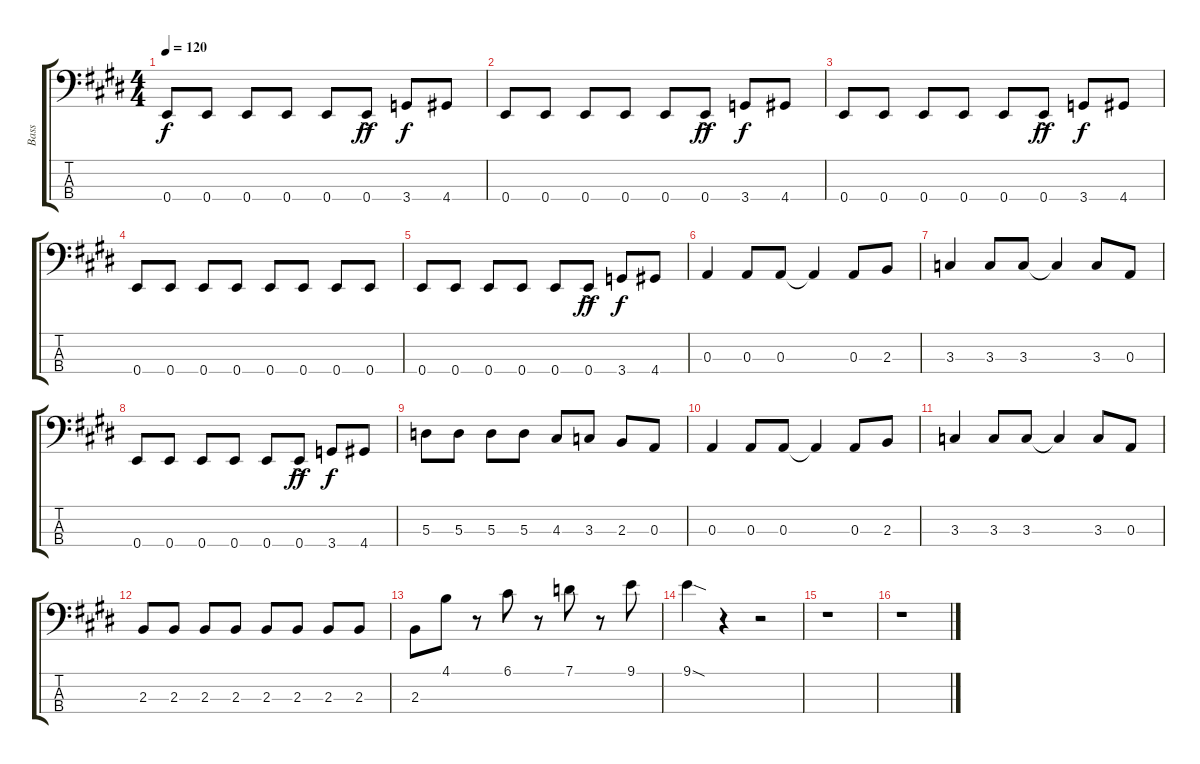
\track ("Bass" "Bass") {instrument electricbasspick}
\staff {score tabs}
\tuning (G2 D2 A1 E1) {hide}
\ts (4 4)
\tempo 120
\clef f4
\ks e
0.4.8{dy f} 0.4.8 0.4.8 0.4.8 0.4.8 0.4{ac}.8{dy ff} 3.4.8{dy f} 4.4.8 |
0.4.8 0.4.8 0.4.8 0.4.8 0.4.8 0.4{ac}.8{dy ff} 3.4.8{dy f} 4.4.8 |
0.4.8 0.4.8 0.4.8 0.4.8 0.4.8 0.4{ac}.8{dy ff} 3.4.8{dy f} 4.4.8 |
0.4.8 0.4.8 0.4.8 0.4.8 0.4.8 0.4.8 0.4.8 0.4.8 |
0.4.8 0.4.8 0.4.8 0.4.8 0.4.8 0.4{ac}.8{dy ff} 3.4.8{dy f} 4.4.8 |
0.3.4 0.3.8 0.3.8 0.3{t}.4 0.3.8 2.3.8 |
3.3.4 3.3.8 3.3.8 3.3{t}.4 3.3.8 0.3.8 |
0.4.8 0.4.8 0.4.8 0.4.8 0.4.8 0.4{ac}.8{dy ff} 3.4.8{dy f} 4.4.8 |
5.3.8 5.3.8 5.3.8 5.3.8 4.3.8 3.3.8 2.3.8 0.3.8 |
0.3.4 0.3.8 0.3.8 0.3{t}.4 0.3.8 2.3.8 |
3.3.4 3.3.8 3.3.8 3.3{t}.4 3.3.8 0.3.8 |
2.3.8 2.3.8 2.3.8 2.3.8 2.3.8 2.3.8 2.3.8 2.3.8 |
2.3.8 4.1.8 r.8 6.1.8 r.8 7.1.8 r.8 9.1.8 |
9.1{sod}.4 r.4 r.2 |
r.1 |
r.1
